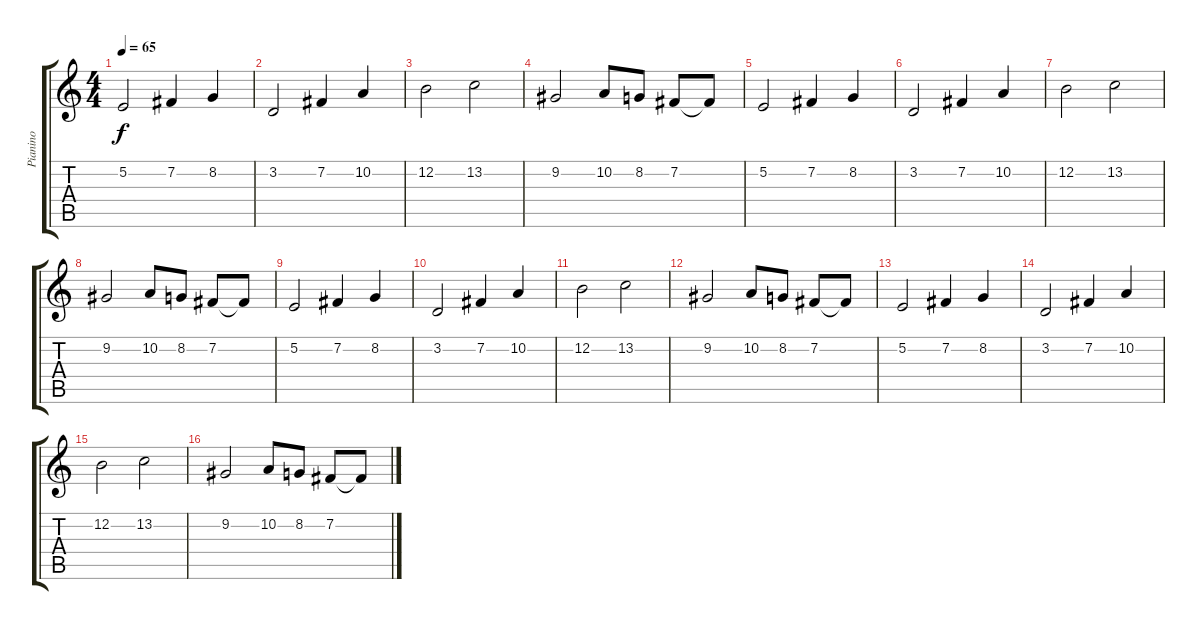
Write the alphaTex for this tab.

\track ("Pianino" "Pianino") {instrument brightacousticpiano}
\staff {score tabs}
\tuning (E4 B3 G3 D3 A2 E2) {hide}
\ts (4 4)
\tempo 65
\clef g2
\ks c
5.2.2{dy f instrument brightacousticpiano} 7.2.4 8.2.4 |
3.2.2 7.2.4 10.2.4 |
12.2.2 13.2.2 |
9.2.2 10.2.8 8.2.8 7.2.8 7.2{t}.8 |
5.2.2 7.2.4 8.2.4 |
3.2.2 7.2.4 10.2.4 |
12.2.2 13.2.2 |
9.2.2 10.2.8 8.2.8 7.2.8 7.2{t}.8 |
5.2.2 7.2.4 8.2.4 |
3.2.2 7.2.4 10.2.4 |
12.2.2 13.2.2 |
9.2.2 10.2.8 8.2.8 7.2.8 7.2{t}.8 |
5.2.2 7.2.4 8.2.4 |
3.2.2 7.2.4 10.2.4 |
12.2.2 13.2.2 |
9.2.2 10.2.8 8.2.8 7.2.8 7.2{t}.8
